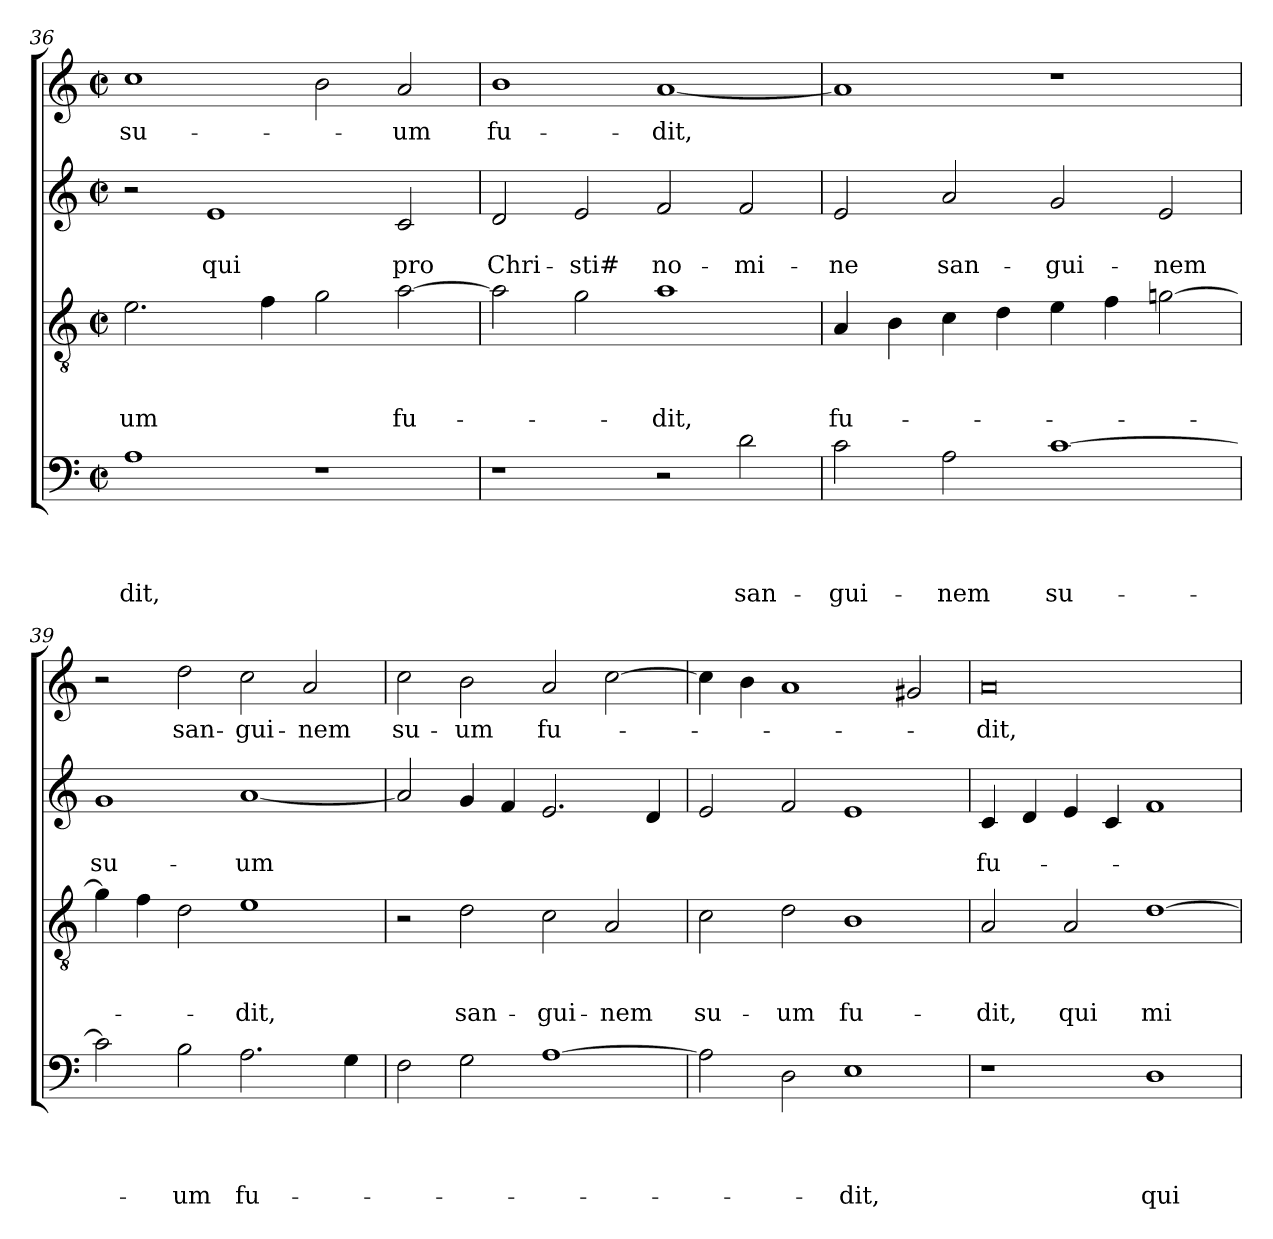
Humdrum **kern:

**kern	**text	**text	**text	**text	**kern	**text	**text	**text	**kern	**text	**text	**kern	**text
*part4	*part4	*part4	*part4	*part4	*part3	*part3	*part3	*part3	*part2	*part2	*part2	*part1	*part1
*staff4	*staff4	*staff4	*staff4	*staff4	*staff3	*staff3	*staff3	*staff3	*staff2	*staff2	*staff2	*staff1	*staff1
*clefF4	*	*	*	*	*clefGv2	*	*	*	*clefG2	*	*	*clefG2	*
*k[]	*	*	*	*	*k[]	*	*	*	*k[]	*	*	*k[]	*
*C:	*	*	*	*	*C:	*	*	*	*C:	*	*	*C:	*
*M2/2	*	*	*	*	*M2/2	*	*	*	*M2/2	*	*	*M2/2	*
*met(c|)	*	*	*	*	*met(c|)	*	*	*	*met(c|)	*	*	*met(c|)	*
=36	=36	=36	=36	=36	=36	=36	=36	=36	=36	=36	=36	=36	=36
!	!	!	!	!LO:LY:b	!	!	!	!LO:LY:b	!	!	!	!	!LO:LY:b
1A	.	.	.	-dit,	2.e\	.	.	-um	2r	.	.	1cc	su-
!	!	!	!	!	!	!	!	!	!	!	!LO:LY:b	!	!
.	.	.	.	.	.	.	.	.	1e	.	qui	.	.
.	.	.	.	.	4f\	.	.	.	.	.	.	.	.
1r	.	.	.	.	2g\	.	.	.	.	.	.	2b\	.
!	!	!	!	!	!	!	!	!LO:LY:b	!	!	!LO:LY:b	!	!LO:LY:b
.	.	.	.	.	[>2a\	.	.	fu-	2c/	.	pro	2a/	-um
=37	=37	=37	=37	=37	=37	=37	=37	=37	=37	=37	=37	=37	=37
!	!	!	!	!	!	!	!	!	!	!	!LO:LY:b	!	!LO:LY:b
1r	.	.	.	.	2a\]	.	.	.	2d/	.	Chri-	1b	fu-
!	!	!	!	!	!	!	!	!	!	!	!LO:LY:b:rj	!	!
.	.	.	.	.	2g\	.	.	.	2e/	.	-sti#	.	.
!	!	!	!	!	!	!	!	!LO:LY:b	!	!	!LO:LY:b	!	!LO:LY:b
2r	.	.	.	.	1a	.	.	-dit,	2f/	.	no-	[<1a	-dit,
!	!	!	!	!LO:LY:b	!	!	!	!	!	!	!LO:LY:b:rj	!	!
2d\	.	.	.	san-	.	.	.	.	2f/	.	-mi-	.	.
=38	=38	=38	=38	=38	=38	=38	=38	=38	=38	=38	=38	=38	=38
!	!	!	!	!LO:LY:b	!	!	!	!LO:LY:b	!	!	!LO:LY:b	!	!
2c\	.	.	.	-gui-	4A/	.	.	fu-	2e/	.	-ne	1a]	.
.	.	.	.	.	4B\	.	.	.	.	.	.	.	.
!	!	!	!	!LO:LY:b	!	!	!	!	!	!	!LO:LY:b	!	!
2A\	.	.	.	-nem	4c\	.	.	.	2a/	.	san-	.	.
.	.	.	.	.	4d\	.	.	.	.	.	.	.	.
!	!	!	!	!LO:LY:b	!	!	!	!	!	!	!LO:LY:b	!	!
[>1c	.	.	.	su-	4e\	.	.	.	2g/	.	-gui-	1r	.
.	.	.	.	.	4f\	.	.	.	.	.	.	.	.
!	!	!	!	!	!	!	!	!	!	!	!LO:LY:b	!	!
.	.	.	.	.	[>2gn\	.	.	.	2e/	.	-nem	.	.
=39	=39	=39	=39	=39	=39	=39	=39	=39	=39	=39	=39	=39	=39
!	!	!	!	!	!	!	!	!	!	!	!LO:LY:b	!	!
2c\]	.	.	.	.	4g\]	.	.	.	1g	.	su-	2r	.
.	.	.	.	.	4f\	.	.	.	.	.	.	.	.
!	!	!	!	!LO:LY:b	!	!	!	!	!	!	!	!	!LO:LY:b
2B\	.	.	.	-um	2d\	.	.	.	.	.	.	2dd\	san-
!	!	!	!	!LO:LY:b	!	!	!	!LO:LY:b	!	!	!LO:LY:b	!	!LO:LY:b
2.A\	.	.	.	fu-	1e	.	.	-dit,	[>1a	.	-um	2cc\	-gui-
!	!	!	!	!	!	!	!	!	!	!	!	!	!LO:LY:b:rj
.	.	.	.	.	.	.	.	.	.	.	.	2a/	-nem
4G\	.	.	.	.	.	.	.	.	.	.	.	.	.
!!LO:PB:g=z
=40	=40	=40	=40	=40	=40	=40	=40	=40	=40	=40	=40	=40	=40
!	!	!	!	!	!	!	!	!	!	!	!	!	!LO:LY:b
2F\	.	.	.	.	2r	.	.	.	2a/]	.	.	2cc\	su-
!	!	!	!	!	!	!	!	!LO:LY:b	!	!	!	!	!LO:LY:b:rj
2G\	.	.	.	.	2d\	.	.	san-	4g/	.	.	2b\	-um
.	.	.	.	.	.	.	.	.	4f/	.	.	.	.
!	!	!	!	!	!	!	!	!LO:LY:b	!	!	!	!	!LO:LY:b
[>1A	.	.	.	.	2c\	.	.	-gui-	2.e/	.	.	2a/	fu-
!	!	!	!	!	!	!	!	!LO:LY:b:rj	!	!	!	!	!
.	.	.	.	.	2A/	.	.	-nem	.	.	.	[>2cc\	.
.	.	.	.	.	.	.	.	.	4d/	.	.	.	.
=41	=41	=41	=41	=41	=41	=41	=41	=41	=41	=41	=41	=41	=41
!	!	!	!	!	!	!	!	!LO:LY:b	!	!	!	!	!
2A\]	.	.	.	.	2c\	.	.	su-	2e/	.	.	4cc\]	.
.	.	.	.	.	.	.	.	.	.	.	.	4b\	.
!	!	!	!	!	!	!	!	!LO:LY:b	!	!	!	!	!
2D\	.	.	.	.	2d\	.	.	-um	2f/	.	.	1a	.
!	!	!	!	!LO:LY:b	!	!	!	!LO:LY:b	!	!	!	!	!
1E	.	.	.	-dit,	1B	.	.	fu-	1e	.	.	.	.
.	.	.	.	.	.	.	.	.	.	.	.	2g#/	.
=42	=42	=42	=42	=42	=42	=42	=42	=42	=42	=42	=42	=42	=42
!	!	!	!	!	!	!	!	!LO:LY:b	!	!	!LO:LY:b	!	!LO:LY:b
1r	.	.	.	.	2A/	.	.	-dit,	4c/	.	fu-	0a	-dit,
.	.	.	.	.	.	.	.	.	4d/	.	.	.	.
!	!	!	!	!	!	!	!	!LO:LY:b	!	!	!	!	!
.	.	.	.	.	2A/	.	.	qui	4e/	.	.	.	.
.	.	.	.	.	.	.	.	.	4c/	.	.	.	.
!	!	!	!	!LO:LY:b	!	!	!	!LO:LY:b	!	!	!	!	!
1D	.	.	.	qui	[>1d	.	.	mi-	1f	.	.	.	.
=	=	=	=	=	=	=	=	=	=	=	=	=	=
*-	*-	*-	*-	*-	*-	*-	*-	*-	*-	*-	*-	*-	*-
